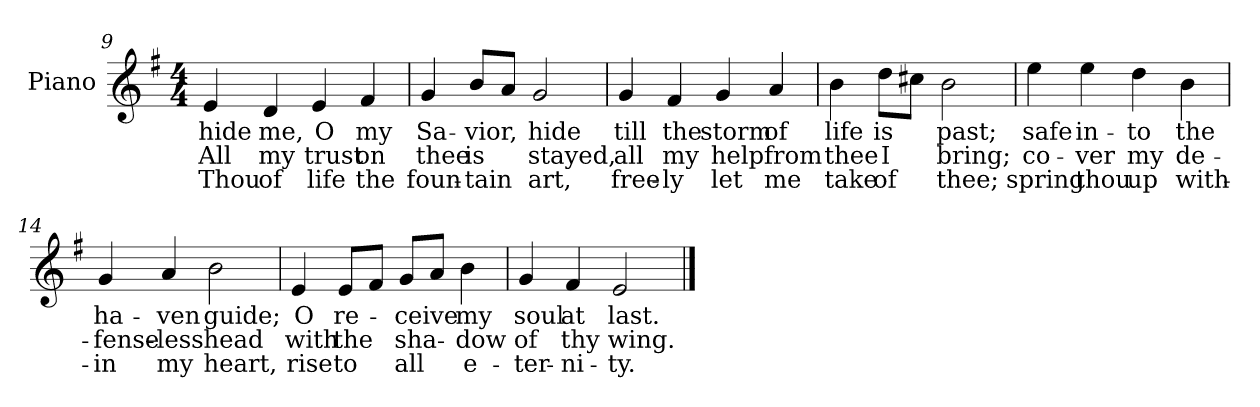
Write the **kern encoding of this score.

**kern	**text	**text	**text
*part1	*part1	*part1	*part1
*staff1	*staff1	*staff1	*staff1
*I"Piano	*	*	*
*I'Pno.	*	*	*
*clefG2	*	*	*
*k[f#]	*	*	*
*G:	*	*	*
*M4/4	*	*	*
=9	=9	=9	=9
!	!LO:LY:b:color=#000000	!LO:LY:b:color=#000000	!LO:LY:b:color=#000000
4ei/	hide	All	Thou
!	!LO:LY:b:color=#000000	!LO:LY:b:color=#000000	!LO:LY:b:color=#000000
4di/	me,	my	of
!	!LO:LY:b:color=#000000	!LO:LY:b:color=#000000	!LO:LY:b:color=#000000
4ei/	O	trust	life
!	!LO:LY:b:color=#000000	!LO:LY:b:color=#000000	!LO:LY:b:color=#000000
4f#i/	my	on	the
=10	=10	=10	=10
!	!LO:LY:b:color=#000000	!LO:LY:b:color=#000000	!LO:LY:b:color=#000000
4gi/	Sa-	thee	foun-
!	!LO:LY:b:color=#000000	!LO:LY:b:color=#000000	!LO:LY:b:color=#000000
8bi/L	-vior,	is	-tain
8ai/J	.	.	.
!	!LO:LY:b:color=#000000	!LO:LY:b:color=#000000	!LO:LY:b:color=#000000
2gi/	hide	stayed,	art,
=11	=11	=11	=11
!	!LO:LY:b:color=#000000	!LO:LY:b:color=#000000	!LO:LY:b:color=#000000
4gi/	till	all	free-
!	!LO:LY:b:color=#000000	!LO:LY:b:color=#000000	!LO:LY:b:color=#000000
4f#i/	the	my	-ly
!	!LO:LY:b:color=#000000	!LO:LY:b:color=#000000	!LO:LY:b:color=#000000
4gi/	storm	help	let
!	!LO:LY:b:color=#000000	!LO:LY:b:color=#000000	!LO:LY:b:color=#000000
4ai/	of	from	me
!!LO:LB:g=z
=12	=12	=12	=12
!	!LO:LY:b:color=#000000	!LO:LY:b:color=#000000	!LO:LY:b:color=#000000
4bi\	life	thee	take
!	!LO:LY:b:color=#000000	!LO:LY:b:color=#000000	!LO:LY:b:color=#000000
8ddi\L	is	I	of
8cc#Xi\J	.	.	.
!	!LO:LY:b:color=#000000	!LO:LY:b:color=#000000	!LO:LY:b:color=#000000
2bi\	past;	bring;	thee;
=13	=13	=13	=13
!	!LO:LY:b:color=#000000	!LO:LY:b:color=#000000	!LO:LY:b:color=#000000
4eei\	safe	co-	spring
!	!LO:LY:b:color=#000000	!LO:LY:b:color=#000000	!LO:LY:b:color=#000000
4eei\	in-	-ver	thou
!	!LO:LY:b:color=#000000	!LO:LY:b:color=#000000	!LO:LY:b:color=#000000
4ddi\	-to	my	up
!	!LO:LY:b:color=#000000	!LO:LY:b:color=#000000	!LO:LY:b:color=#000000
4bi\	the	de-	with-
=14	=14	=14	=14
!	!LO:LY:b:color=#000000	!LO:LY:b:color=#000000	!LO:LY:b:color=#000000
4gi/	ha-	-fense-	-in
!	!LO:LY:b:color=#000000	!LO:LY:b:color=#000000	!LO:LY:b:color=#000000
4ai/	-ven	-less	my
!	!LO:LY:b:color=#000000	!LO:LY:b:color=#000000	!LO:LY:b:color=#000000
2bi\	guide;	head	heart,
!!LO:LB:g=z
=15	=15	=15	=15
!	!LO:LY:b:color=#000000	!LO:LY:b:color=#000000	!LO:LY:b:color=#000000
4ei/	O	with	rise
!	!LO:LY:b:color=#000000	!LO:LY:b:color=#000000	!LO:LY:b:color=#000000
8ei/L	re-	the	to
8f#i/J	.	.	.
!	!LO:LY:b:color=#000000	!LO:LY:b:color=#000000	!LO:LY:b:color=#000000
8gi/L	-ceive	sha-	all
8ai/J	.	.	.
!	!LO:LY:b:color=#000000	!LO:LY:b:color=#000000	!LO:LY:b:color=#000000
4bi\	my	-dow	e-
=16	=16	=16	=16
!	!LO:LY:b:color=#000000	!LO:LY:b:color=#000000	!LO:LY:b:color=#000000
4gi/	soul	of	-ter-
!	!LO:LY:b:color=#000000	!LO:LY:b:color=#000000	!LO:LY:b:color=#000000
4f#i/	at	thy	-ni-
!	!LO:LY:b:color=#000000	!LO:LY:b:color=#000000	!LO:LY:b:color=#000000
2ei/	last.	wing.	-ty.
==	==	==	==
*-	*-	*-	*-
